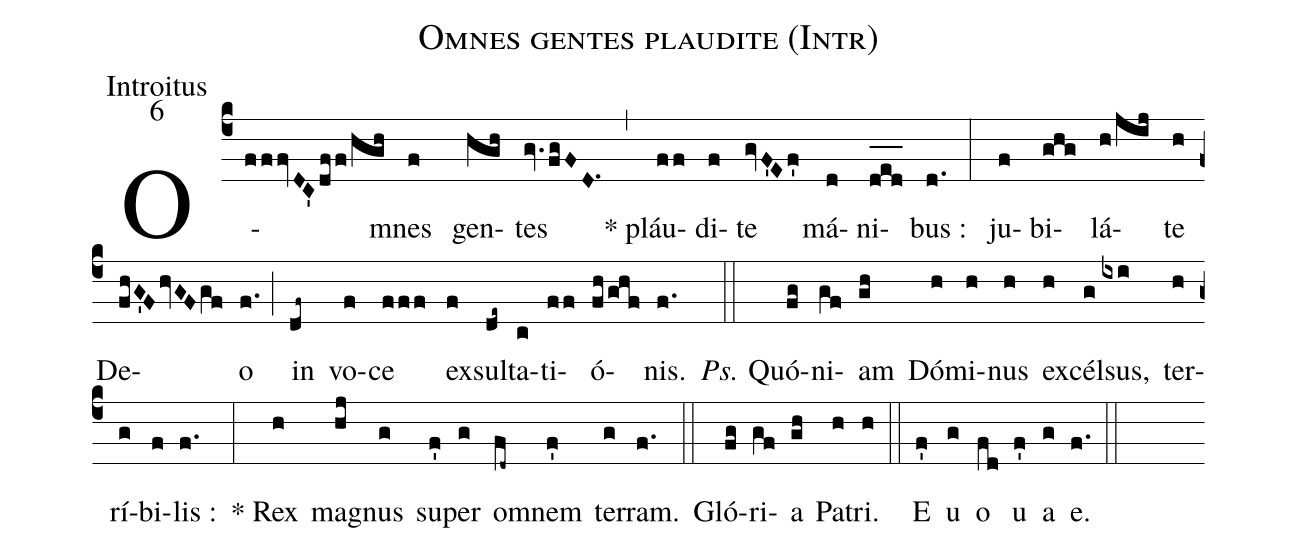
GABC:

name:Omnes gentes plaudite (Intr);
office-part:Introitus;
mode:6;
%%
(c4) O(fffvDC'dff/hgh)mnes(f) gen(hgh)tes(gv.fgFD.1) (,) * pláu(ff)di(f)te(gvF'Ef') má(d)ni(d_[oh:h]e_[oh:h]d_[oh:h])bus :(d.) (:) ju(f)bi(ghg)lá(h/jij)te(h) De(fhG'FhvGFgf)o(f.) (;) in(df~) vo(f)ce(fff) ex(f)sul(de~)ta(c)ti(ff)ó(fh/ghf)nis.(f.) (::) <i>Ps.</i> Quó(fg)ni(gf)am(gh) Dó(h)mi(h)nus(h) ex(h)cél(g)sus,(ixi) ter(h)rí(g)bi(f)lis :(f.) (:) * Rex(h) ma(hj)gnus(g) su(f')per(g) o(fd~)mnem(f') ter(g)ram.(f.) (::) Gló(fg)ri(gf)a(gh) Pa(h)tri.(h) (::) <eu>E(f') u(g) o(fd) u(f') a(g) e.</eu>(f.) (::)
